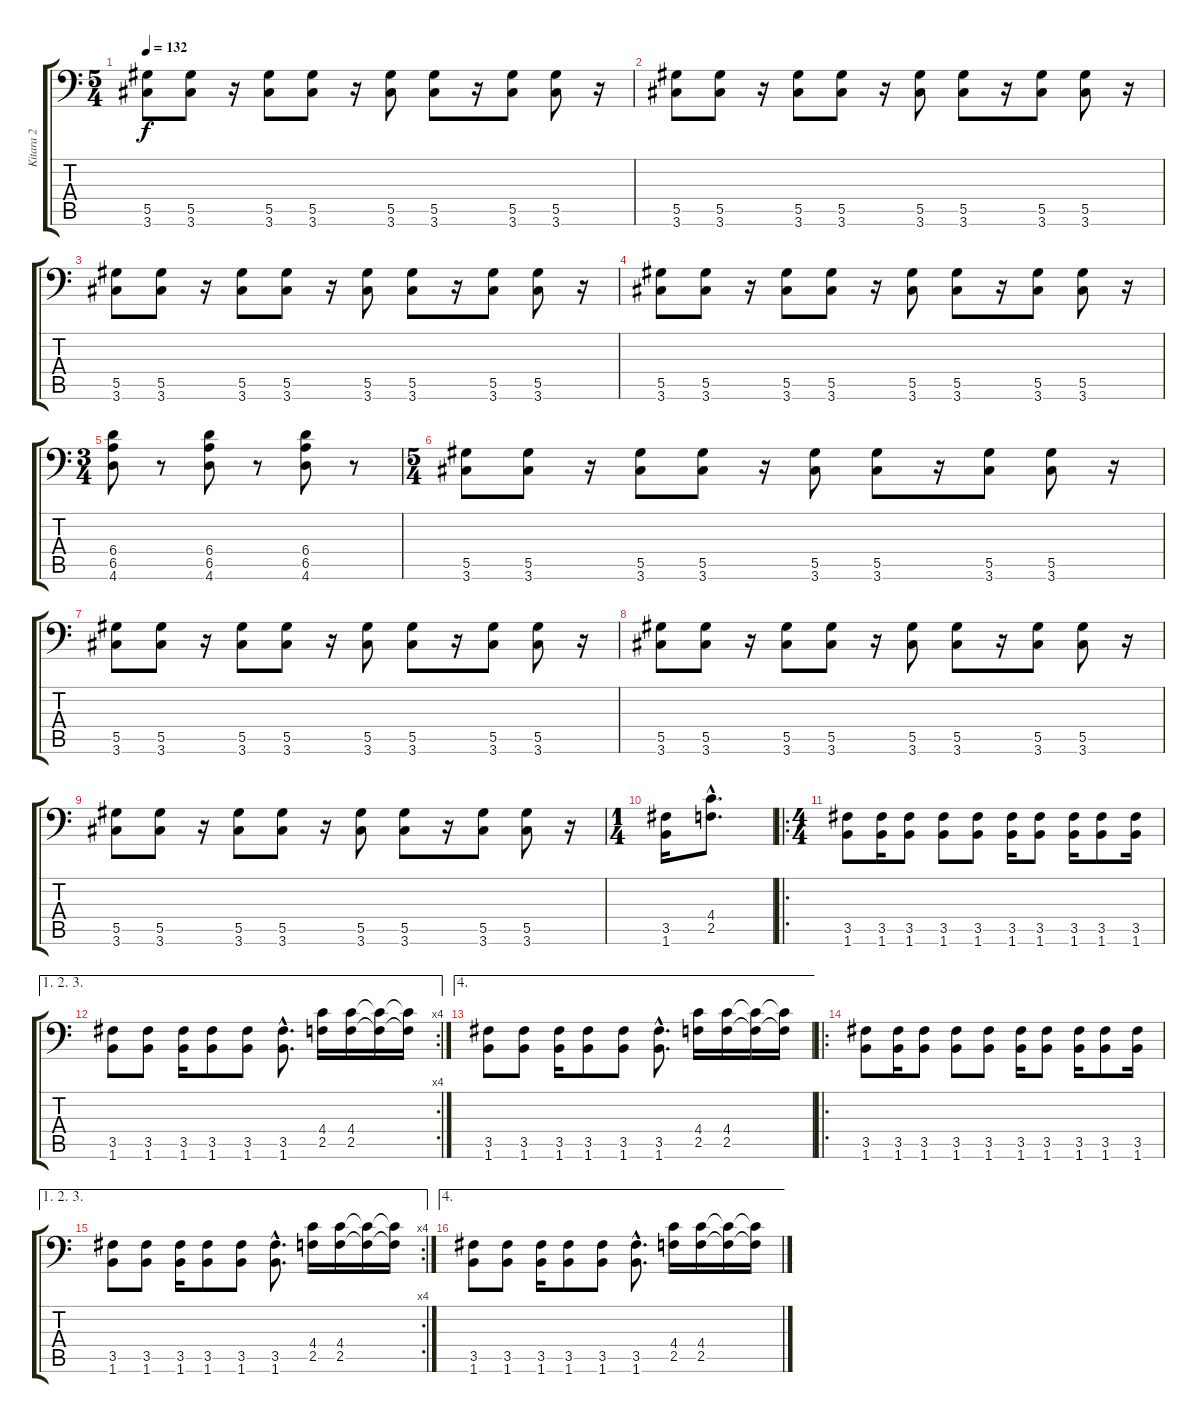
\track ("Kitara 2" "Kitara 2") {instrument distortionguitar}
\staff {score tabs}
\tuning (Bb3 F3 Db3 Ab2 Eb2 Bb1) {hide}
\ts (5 4)
\tempo 132
\clef f4
\ks c
(5.5 3.6).8{dy f} (5.5 3.6).8 r.16 (5.5 3.6).8 (5.5 3.6).8 r.16 (5.5 3.6).8 (5.5 3.6).8 r.16 (5.5 3.6).8 (5.5 3.6).8 r.16 |
(5.5 3.6).8 (5.5 3.6).8 r.16 (5.5 3.6).8 (5.5 3.6).8 r.16 (5.5 3.6).8 (5.5 3.6).8 r.16 (5.5 3.6).8 (5.5 3.6).8 r.16 |
(5.5 3.6).8 (5.5 3.6).8 r.16 (5.5 3.6).8 (5.5 3.6).8 r.16 (5.5 3.6).8 (5.5 3.6).8 r.16 (5.5 3.6).8 (5.5 3.6).8 r.16 |
(5.5 3.6).8 (5.5 3.6).8 r.16 (5.5 3.6).8 (5.5 3.6).8 r.16 (5.5 3.6).8 (5.5 3.6).8 r.16 (5.5 3.6).8 (5.5 3.6).8 r.16 |
\ts (3 4)
(6.4 6.5 4.6).8 r.8 (6.4 6.5 4.6).8 r.8 (6.4 6.5 4.6).8 r.8 |
\ts (5 4)
(5.5 3.6).8 (5.5 3.6).8 r.16 (5.5 3.6).8 (5.5 3.6).8 r.16 (5.5 3.6).8 (5.5 3.6).8 r.16 (5.5 3.6).8 (5.5 3.6).8 r.16 |
(5.5 3.6).8 (5.5 3.6).8 r.16 (5.5 3.6).8 (5.5 3.6).8 r.16 (5.5 3.6).8 (5.5 3.6).8 r.16 (5.5 3.6).8 (5.5 3.6).8 r.16 |
(5.5 3.6).8 (5.5 3.6).8 r.16 (5.5 3.6).8 (5.5 3.6).8 r.16 (5.5 3.6).8 (5.5 3.6).8 r.16 (5.5 3.6).8 (5.5 3.6).8 r.16 |
(5.5 3.6).8 (5.5 3.6).8 r.16 (5.5 3.6).8 (5.5 3.6).8 r.16 (5.5 3.6).8 (5.5 3.6).8 r.16 (5.5 3.6).8 (5.5 3.6).8 r.16 |
\ts (1 4)
(3.5 1.6).16 (4.4{hac} 2.5{hac}).8{d} |
\ro
\ts (4 4)
(3.5 1.6).8 (3.5 1.6).16 (3.5 1.6).8 (3.5 1.6).8 (3.5 1.6).8 (3.5 1.6).16 (3.5 1.6).8 (3.5 1.6).16 (3.5 1.6).8 (3.5 1.6).16 |
\ae (1 2 3)
\rc 4
(3.5 1.6).8 (3.5 1.6).8 (3.5 1.6).16 (3.5 1.6).8 (3.5 1.6).8 (3.5{hac} 1.6{hac}).8{d} (4.4 2.5).16 (4.4 2.5).16 (4.4{t} 2.5{t}).16 (4.4{t} 2.5{t}).16 |
\ae 4
(3.5 1.6).8 (3.5 1.6).8 (3.5 1.6).16 (3.5 1.6).8 (3.5 1.6).8 (3.5{hac} 1.6{hac}).8{d} (4.4 2.5).16 (4.4 2.5).16 (4.4{t} 2.5{t}).16 (4.4{t} 2.5{t}).16 |
\ro
(3.5 1.6).8 (3.5 1.6).16 (3.5 1.6).8 (3.5 1.6).8 (3.5 1.6).8 (3.5 1.6).16 (3.5 1.6).8 (3.5 1.6).16 (3.5 1.6).8 (3.5 1.6).16 |
\ae (1 2 3)
\rc 4
(3.5 1.6).8 (3.5 1.6).8 (3.5 1.6).16 (3.5 1.6).8 (3.5 1.6).8 (3.5{hac} 1.6{hac}).8{d} (4.4 2.5).16 (4.4 2.5).16 (4.4{t} 2.5{t}).16 (4.4{t} 2.5{t}).16 |
\ae 4
(3.5 1.6).8 (3.5 1.6).8 (3.5 1.6).16 (3.5 1.6).8 (3.5 1.6).8 (3.5{hac} 1.6{hac}).8{d} (4.4 2.5).16 (4.4 2.5).16 (4.4{t} 2.5{t}).16 (4.4{t} 2.5{t}).16
